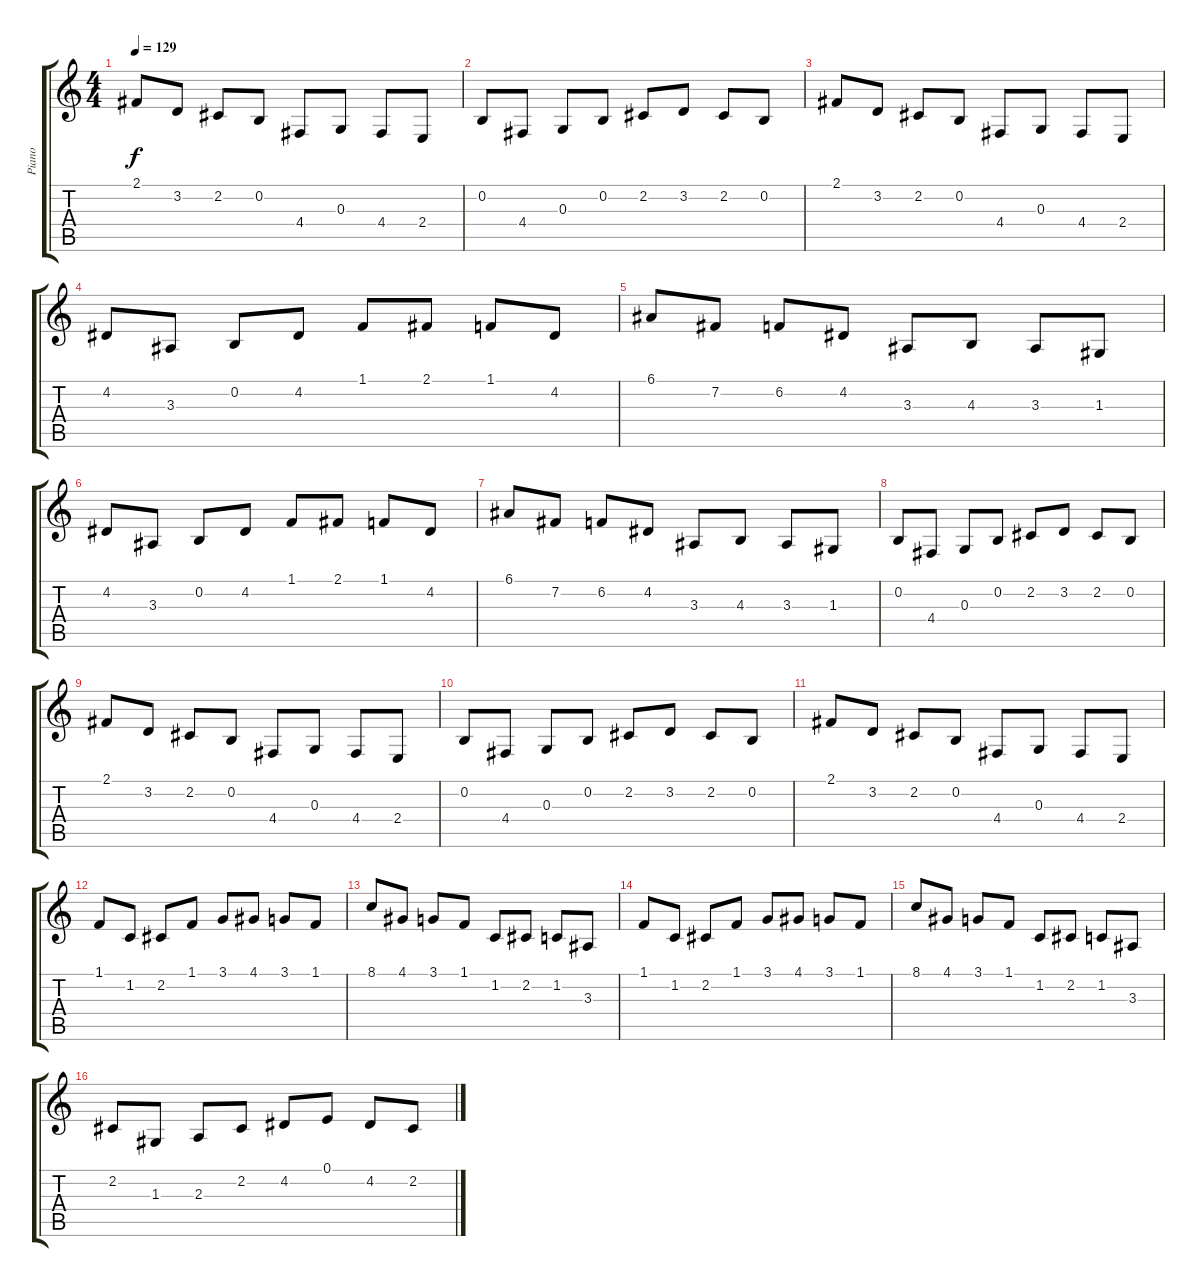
\track ("Piano" "Piano") {instrument brightacousticpiano}
\staff {score tabs}
\tuning (E4 B3 G3 D3 A2 E2) {hide}
\ts (4 4)
\tempo 129
\clef g2
\ks c
2.1.8{dy f} 3.2.8 2.2.8 0.2.8 4.4.8 0.3.8 4.4.8 2.4.8 |
0.2.8 4.4.8 0.3.8 0.2.8 2.2.8 3.2.8 2.2.8 0.2.8 |
2.1.8 3.2.8 2.2.8 0.2.8 4.4.8 0.3.8 4.4.8 2.4.8 |
4.2.8 3.3.8 0.2.8 4.2.8 1.1.8 2.1.8 1.1.8 4.2.8 |
6.1.8 7.2.8 6.2.8 4.2.8 3.3.8 4.3.8 3.3.8 1.3.8 |
4.2.8 3.3.8 0.2.8 4.2.8 1.1.8 2.1.8 1.1.8 4.2.8 |
6.1.8 7.2.8 6.2.8 4.2.8 3.3.8 4.3.8 3.3.8 1.3.8 |
0.2.8 4.4.8 0.3.8 0.2.8 2.2.8 3.2.8 2.2.8 0.2.8 |
2.1.8 3.2.8 2.2.8 0.2.8 4.4.8 0.3.8 4.4.8 2.4.8 |
0.2.8 4.4.8 0.3.8 0.2.8 2.2.8 3.2.8 2.2.8 0.2.8 |
2.1.8 3.2.8 2.2.8 0.2.8 4.4.8 0.3.8 4.4.8 2.4.8 |
1.1.8 1.2.8 2.2.8 1.1.8 3.1.8 4.1.8 3.1.8 1.1.8 |
8.1.8 4.1.8 3.1.8 1.1.8 1.2.8 2.2.8 1.2.8 3.3.8 |
1.1.8 1.2.8 2.2.8 1.1.8 3.1.8 4.1.8 3.1.8 1.1.8 |
8.1.8 4.1.8 3.1.8 1.1.8 1.2.8 2.2.8 1.2.8 3.3.8 |
2.2.8 1.3.8 2.3.8 2.2.8 4.2.8 0.1.8 4.2.8 2.2.8
